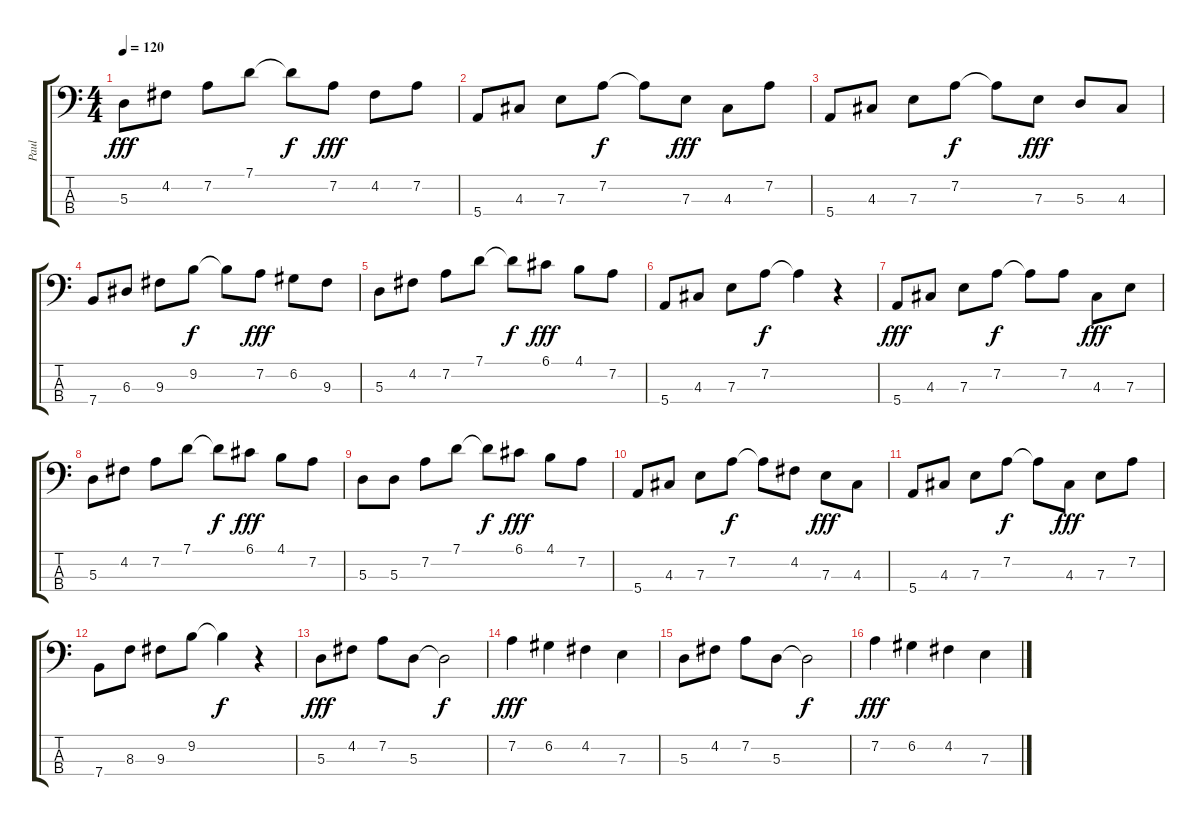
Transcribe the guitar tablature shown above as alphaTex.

\track ("Paul" "Paul") {instrument electricbasspick}
\staff {score tabs}
\tuning (G2 D2 A1 E1) {hide}
\ts (4 4)
\tempo 120
\clef f4
\ks c
5.3.8{dy fff} 4.2.8 7.2.8 7.1.8 7.1{t}.8{dy f} 7.2.8{dy fff} 4.2.8 7.2.8 |
5.4.8 4.3.8 7.3.8 7.2.8{dy f} 7.2{t}.8 7.3.8{dy fff} 4.3.8 7.2.8 |
5.4.8 4.3.8 7.3.8 7.2.8{dy f} 7.2{t}.8 7.3.8{dy fff} 5.3.8 4.3.8 |
7.4.8 6.3.8 9.3.8 9.2.8{dy f} 9.2{t}.8 7.2.8{dy fff} 6.2.8 9.3.8 |
5.3.8 4.2.8 7.2.8 7.1.8 7.1{t}.8{dy f} 6.1.8{dy fff} 4.1.8 7.2.8 |
5.4.8 4.3.8 7.3.8 7.2.8{dy f} 7.2{t}.4 r.4 |
5.4.8{dy fff} 4.3.8 7.3.8 7.2.8{dy f} 7.2{t}.8 7.2.8 4.3.8{dy fff} 7.3.8 |
5.3.8 4.2.8 7.2.8 7.1.8 7.1{t}.8{dy f} 6.1.8{dy fff} 4.1.8 7.2.8 |
5.3.8 5.3.8 7.2.8 7.1.8 7.1{t}.8{dy f} 6.1.8{dy fff} 4.1.8 7.2.8 |
5.4.8 4.3.8 7.3.8 7.2.8{dy f} 7.2{t}.8 4.2.8 7.3.8{dy fff} 4.3.8 |
5.4.8 4.3.8 7.3.8 7.2.8{dy f} 7.2{t}.8 4.3.8{dy fff} 7.3.8 7.2.8 |
7.4.8 8.3.8 9.3.8 9.2.8 9.2{t}.4{dy f} r.4 |
5.3.8{dy fff} 4.2.8 7.2.8 5.3.8 5.3{t}.2{dy f} |
7.2.4{dy fff} 6.2.4 4.2.4 7.3.4 |
5.3.8 4.2.8 7.2.8 5.3.8 5.3{t}.2{dy f} |
7.2.4{dy fff} 6.2.4 4.2.4 7.3.4
